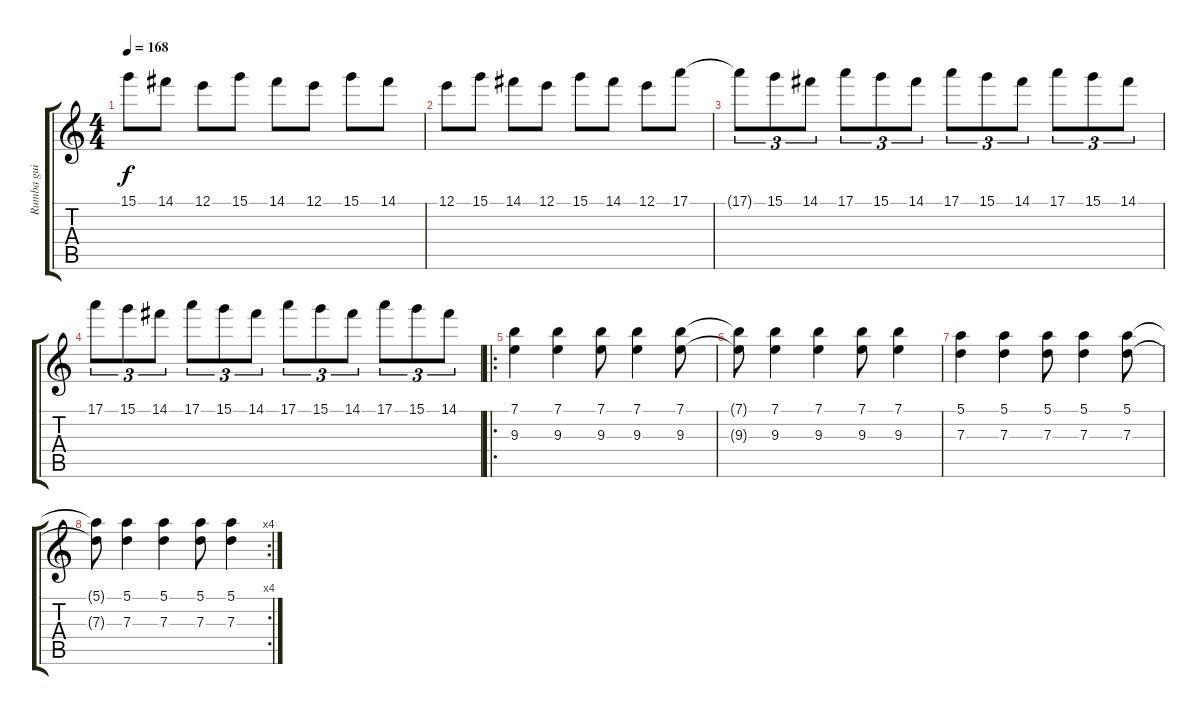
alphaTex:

\track (" Rumba guitara" " Rumba gui") {instrument acousticguitarnylon}
\staff {score tabs}
\tuning (E4 B3 G3 D3 A2 E2) {hide}
\ts (4 4)
\tempo 168
\clef g2
\ks c
15.1.8{dy f} 14.1.8 12.1.8 15.1.8 14.1.8 12.1.8 15.1.8 14.1.8 |
12.1.8 15.1.8 14.1.8 12.1.8 15.1.8 14.1.8 12.1.8 17.1.8 |
17.1{t}.8{tu (3 2)} 15.1.8{tu (3 2)} 14.1.8{tu (3 2)} 17.1.8{tu (3 2)} 15.1.8{tu (3 2)} 14.1.8{tu (3 2)} 17.1.8{tu (3 2)} 15.1.8{tu (3 2)} 14.1.8{tu (3 2)} 17.1.8{tu (3 2)} 15.1.8{tu (3 2)} 14.1.8{tu (3 2)} |
17.1.8{tu (3 2)} 15.1.8{tu (3 2)} 14.1.8{tu (3 2)} 17.1.8{tu (3 2)} 15.1.8{tu (3 2)} 14.1.8{tu (3 2)} 17.1.8{tu (3 2)} 15.1.8{tu (3 2)} 14.1.8{tu (3 2)} 17.1.8{tu (3 2)} 15.1.8{tu (3 2)} 14.1.8{tu (3 2)} |
\ro
(7.1 9.3).4 (7.1 9.3).4 (7.1 9.3).8 (7.1 9.3).4 (7.1 9.3).8 |
(7.1{t} 9.3{t}).8 (7.1 9.3).4 (7.1 9.3).4 (7.1 9.3).8 (7.1 9.3).4 |
(5.1 7.3).4 (5.1 7.3).4 (5.1 7.3).8 (5.1 7.3).4 (5.1 7.3).8 |
\rc 4
(5.1{t} 7.3{t}).8 (5.1 7.3).4 (5.1 7.3).4 (5.1 7.3).8 (5.1 7.3).4
